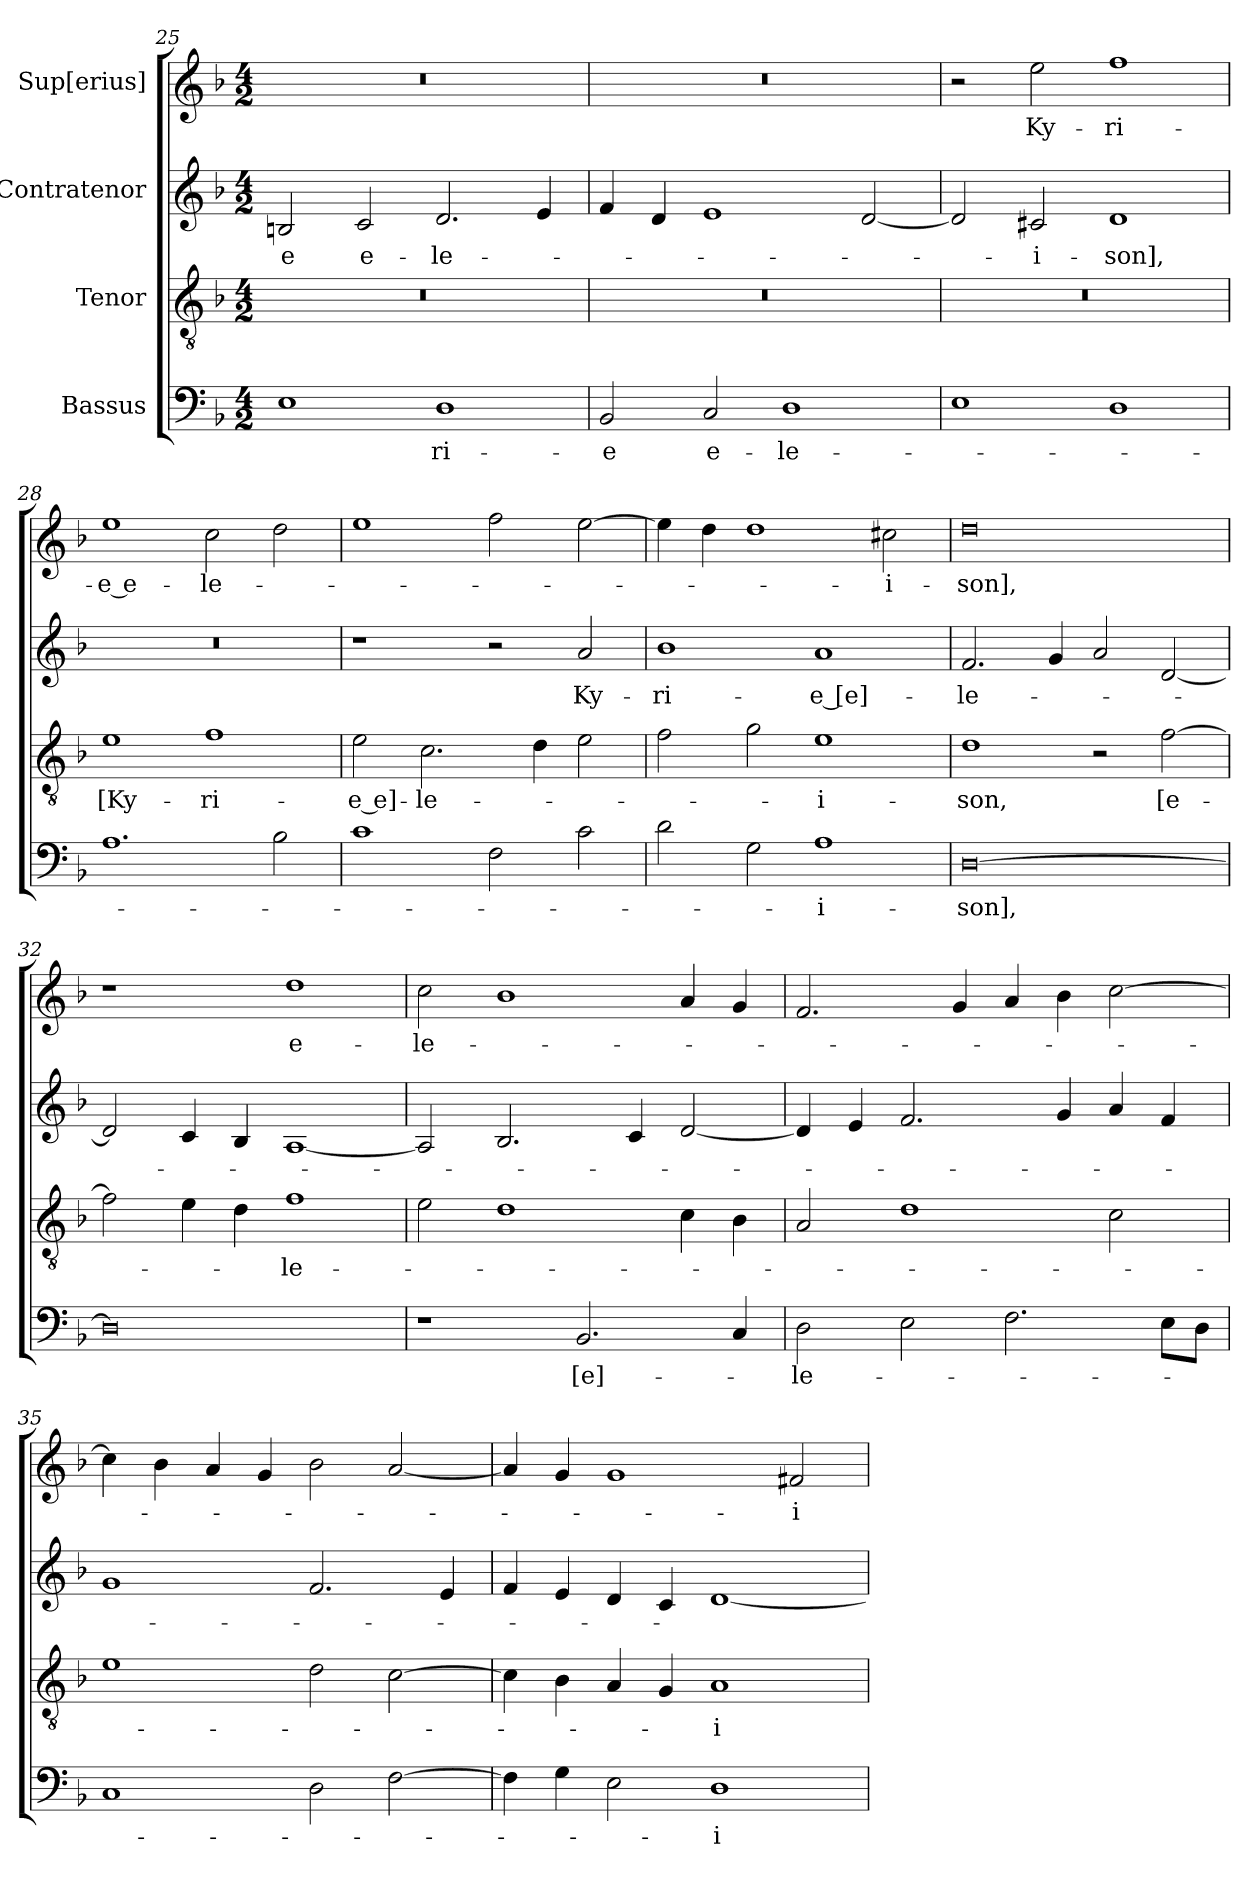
**kern	**text	**kern	**text	**kern	**text	**kern	**text
*part4	*part4	*part3	*part3	*part2	*part2	*part1	*part1
*staff4	*staff4	*staff3	*staff3	*staff2	*staff2	*staff1	*staff1
*I"Bassus	*	*I"Tenor	*	*I"Contratenor	*	*I"Sup[erius]	*
*clefF4	*	*clefGv2	*	*clefG2	*	*clefG2	*
*k[b-]	*	*k[b-]	*	*k[b-]	*	*k[b-]	*
*M4/2	*	*M4/2	*	*M4/2	*	*M4/2	*
=25	=25	=25	=25	=25	=25	=25	=25
1E\	.	0r	.	2Bn/	-e	0r	.
.	.	.	.	2c/	e-	.	.
1D\	-ri-	.	.	2.d/	-le-	.	.
.	.	.	.	4e/	.	.	.
=26	=26	=26	=26	=26	=26	=26	=26
2BB-/	-e	0r	.	4f/	.	0r	.
.	.	.	.	4d/	.	.	.
2C/	e-	.	.	1e/	.	.	.
1D\	-le-	.	.	.	.	.	.
.	.	.	.	[2d/	.	.	.
=27	=27	=27	=27	=27	=27	=27	=27
1E\	.	0r	.	2d/]	.	2r	.
.	.	.	.	2c#X/	-i-	2ee\	Ky-
1D\	.	.	.	1d/	-son],	1ff\	-ri-
=28	=28	=28	=28	=28	=28	=28	=28
1.A\	.	1e\	[Ky-	0r	.	1ee\	-e e-
.	.	1f\	-ri-	.	.	2cc\	-le-
2B-\	.	.	.	.	.	2dd\	.
=29	=29	=29	=29	=29	=29	=29	=29
1c\	.	2e\	-e e]-	1r	.	1ee\	.
.	.	2.c\	-le-	.	.	.	.
2F\	.	.	.	2r	.	2ff\	.
.	.	4d\	.	.	.	.	.
2c\	.	2e\	.	2a/	Ky-	[2ee\	.
=30	=30	=30	=30	=30	=30	=30	=30
2d\	.	2f\	.	1b-\	-ri-	4ee\]	.
.	.	.	.	.	.	4dd\	.
2G\	.	2g\	.	.	.	1dd\	.
1A\	-i-	1e\	-i-	1a/	-e [e]-	.	.
.	.	.	.	.	.	2cc#X\	-i-
=31	=31	=31	=31	=31	=31	=31	=31
[0D\	-son],	1d\	-son,	2.f/	-le-	0dd\	-son],
.	.	.	.	4g/	.	.	.
.	.	2r	.	2a/	.	.	.
.	.	[2f\	[e-	[2d/	.	.	.
=32	=32	=32	=32	=32	=32	=32	=32
0D\]	.	2f\]	.	2d/]	.	1r	.
.	.	4e\	.	4c/	.	.	.
.	.	4d\	.	4B-/	.	.	.
.	.	1f\	-le-	[1A/	.	1dd\	e-
=33	=33	=33	=33	=33	=33	=33	=33
1r	.	2e\	.	2A/]	.	2cc\	-le-
.	.	1d\	.	2.B-/	.	1b-\	.
2.BB-/	[e]-	.	.	.	.	.	.
.	.	.	.	4c/	.	.	.
.	.	4c\	.	[2d/	.	4a/	.
4C/	.	4B-\	.	.	.	4g/	.
=34	=34	=34	=34	=34	=34	=34	=34
2D\	-le-	2A/	.	4d/]	.	2.f/	.
.	.	.	.	4e/	.	.	.
2E\	.	1d\	.	2.f/	.	.	.
.	.	.	.	.	.	4g/	.
2.F\	.	.	.	.	.	4a/	.
.	.	.	.	4g/	.	4b-\	.
.	.	2c\	.	4a/	.	[2cc\	.
8E\L	.	.	.	4f/	.	.	.
8D\J	.	.	.	.	.	.	.
=35	=35	=35	=35	=35	=35	=35	=35
1C/	.	1e\	.	1g/	.	4cc\]	.
.	.	.	.	.	.	4b-\	.
.	.	.	.	.	.	4a/	.
.	.	.	.	.	.	4g/	.
2D\	.	2d\	.	2.f/	.	2b-\	.
[2F\	.	[2c\	.	.	.	[2a/	.
.	.	.	.	4e/	.	.	.
=36	=36	=36	=36	=36	=36	=36	=36
4F\]	.	4c\]	.	4f/	.	4a/]	.
4G\	.	4B-\	.	4e/	.	4g/	.
2E\	.	4A/	.	4d/	.	1g/	.
.	.	4G/	.	4c/	.	.	.
1D\	-i-	1A/	-i-	[1d/	.	.	.
.	.	.	.	.	.	2f#X/	-i-
=	=	=	=	=	=	=	=
*-	*-	*-	*-	*-	*-	*-	*-
